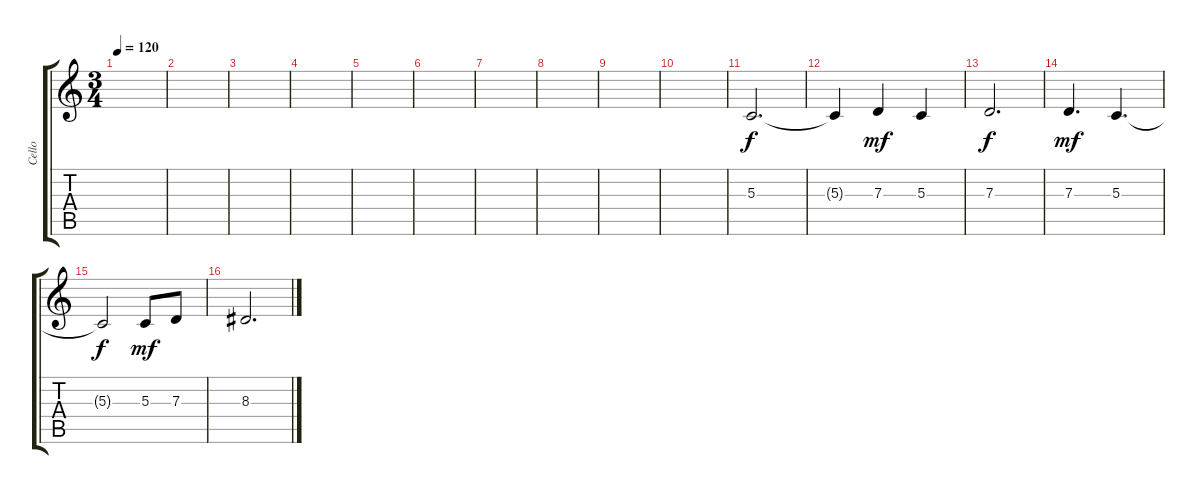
\track ("Cello" "Cello") {instrument cello}
\staff {score tabs}
\tuning (Eb4 C4 G3 C3 G2 C2) {hide}
\ts (3 4)
\tempo 120
\clef g2
\ks c
|
|
|
|
|
|
|
|
|
|
5.3.2{d} |
5.3{t}.4{dy f} 7.3.4{dy mf} 5.3.4 |
7.3.2{d dy f} |
7.3.4{d dy mf} 5.3.4{d} |
5.3{t}.2{dy f} 5.3.8{dy mf} 7.3.8 |
8.3.2{d}
